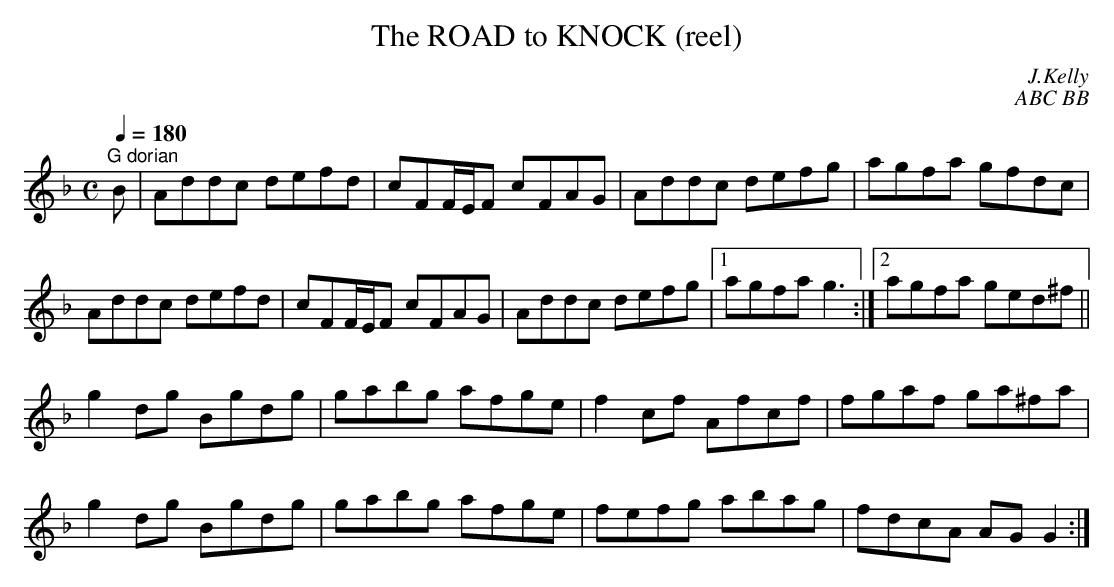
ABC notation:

X:1
T:ROAD to KNOCK (reel), The
C:J.Kelly
C:ABC BB
M:C
L:1/8
Q:1/4=180
K:F
"^G dorian"
B|Addc defd|cFF/E/F cFAG|Addc defg|agfa gfdc|
Addc defd|cFF/E/F cFAG|Addc defg|1 agfa g3:|2 agfa ged^f||
g2dg Bgdg|gabg afge|f2cf Afcf|fgaf ga^fa|
g2dg Bgdg|gabg afge|fefg abag|fdcA AGG2:|
